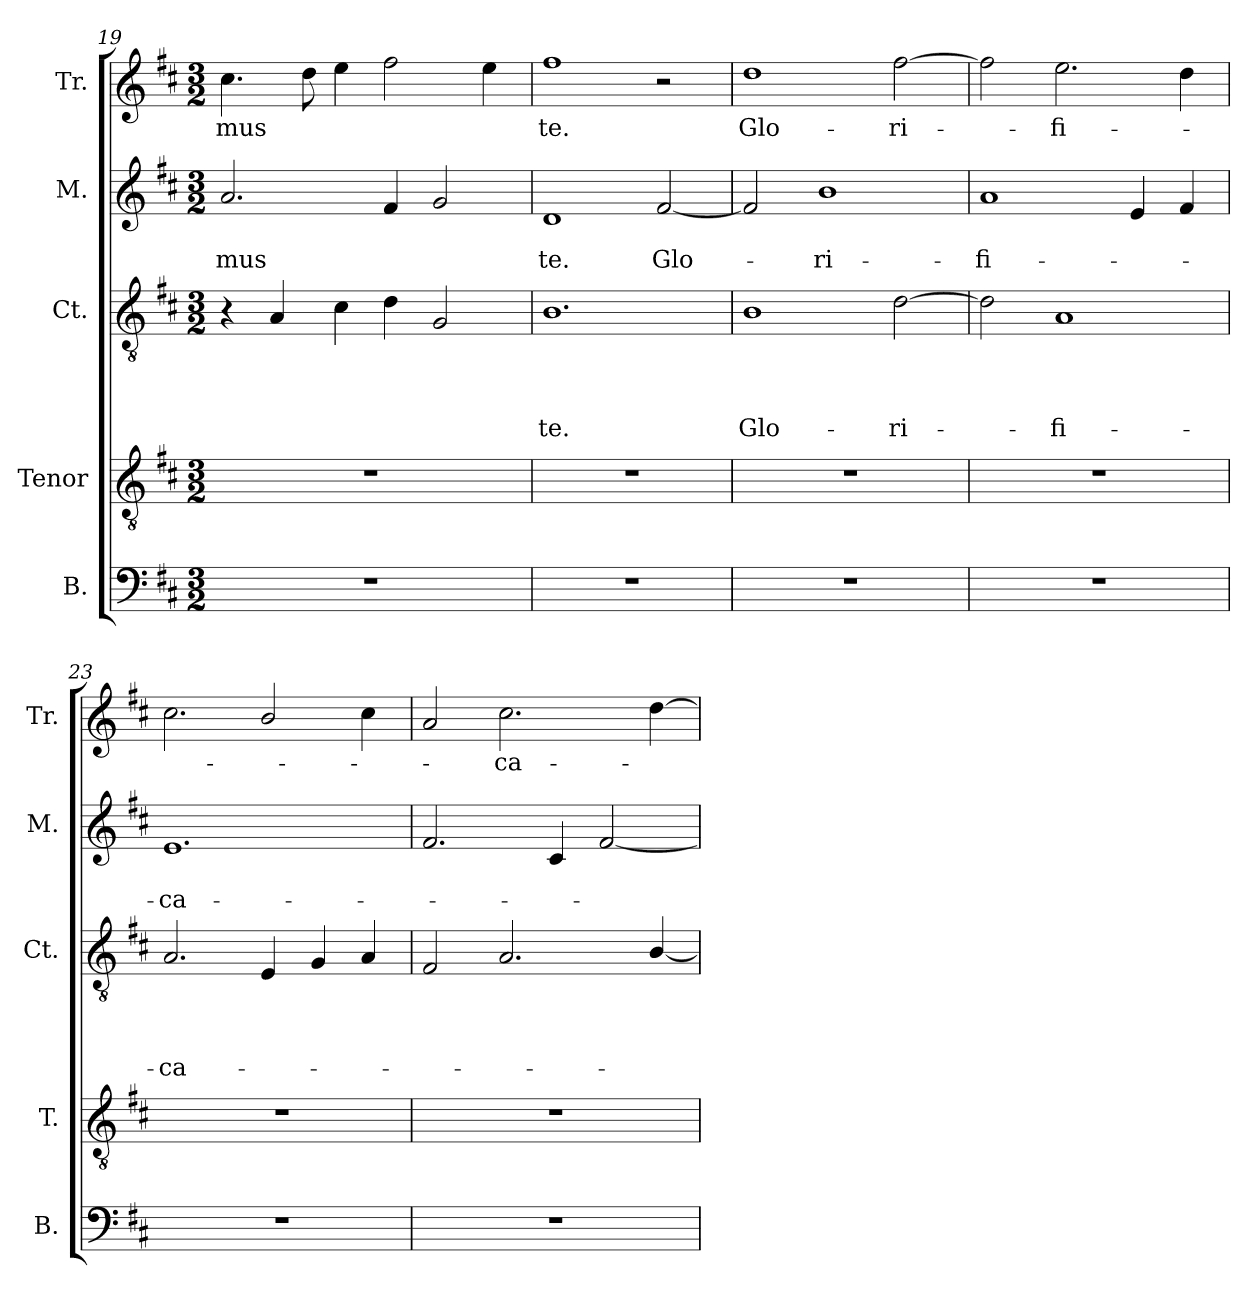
**kern	**kern	**kern	**text	**text	**text	**text	**kern	**text	**text	**kern	**text
*part5	*part4	*part3	*part3	*part3	*part3	*part3	*part2	*part2	*part2	*part1	*part1
*staff5	*staff4	*staff3	*staff3	*staff3	*staff3	*staff3	*staff2	*staff2	*staff2	*staff1	*staff1
*I"B.	*I"Tenor	*I"Ct.	*	*	*	*	*I"M.	*	*	*I"Tr.	*
*I'B.	*I'T.	*I'Ct.	*	*	*	*	*I'M.	*	*	*I'Tr.	*
*clefF4	*clefGv2	*clefGv2	*	*	*	*	*clefG2	*	*	*clefG2	*
*k[f#c#]	*k[f#c#]	*k[f#c#]	*	*	*	*	*k[f#c#]	*	*	*k[f#c#]	*
*D:	*D:	*D:	*	*	*	*	*D:	*	*	*D:	*
*M3/2	*M3/2	*M3/2	*	*	*	*	*M3/2	*	*	*M3/2	*
=19	=19	=19	=19	=19	=19	=19	=19	=19	=19	=19	=19
!	!	!	!	!	!	!	!	!	!LO:LY:b	!	!LO:LY:b
1.r	1.r	4r	.	.	.	.	2.a/	.	-mus	4.cc#\	-mus
.	.	4A/	.	.	.	.	.	.	.	.	.
.	.	.	.	.	.	.	.	.	.	8dd\	.
.	.	4c#\	.	.	.	.	.	.	.	4ee\	.
.	.	4d\	.	.	.	.	4f#/	.	.	2ff#\	.
.	.	2G/	.	.	.	.	2g/	.	.	.	.
.	.	.	.	.	.	.	.	.	.	4ee\	.
=20	=20	=20	=20	=20	=20	=20	=20	=20	=20	=20	=20
!	!	!	!	!	!	!LO:LY:b	!	!	!LO:LY:b	!	!LO:LY:b
1.r	1.r	1.B	.	.	.	te.	1d	.	te.	1ff#	te.
!	!	!	!	!	!	!	!	!	!LO:LY:b	!	!
.	.	.	.	.	.	.	[>2f#/	.	Glo-	2r	.
!!LO:PB:g=z
=21	=21	=21	=21	=21	=21	=21	=21	=21	=21	=21	=21
!	!	!	!	!	!	!LO:LY:b	!	!	!	!	!LO:LY:b
1.r	1.r	1B	.	.	.	Glo-	2f#/]	.	.	1dd	Glo-
!	!	!	!	!	!	!	!	!	!LO:LY:b	!	!
.	.	.	.	.	.	.	1b	.	-ri-	.	.
!	!	!	!	!	!	!LO:LY:b	!	!	!	!	!LO:LY:b
.	.	[>2d\	.	.	.	-ri-	.	.	.	[>2ff#\	-ri-
=22	=22	=22	=22	=22	=22	=22	=22	=22	=22	=22	=22
!	!	!	!	!	!	!	!	!	!LO:LY:b	!	!
1.r	1.r	2d\]	.	.	.	.	1a	.	-fi-	2ff#\]	.
!	!	!	!	!	!	!LO:LY:b	!	!	!	!	!LO:LY:b
.	.	1A	.	.	.	-fi-	.	.	.	2.ee\	-fi-
.	.	.	.	.	.	.	4e/	.	.	.	.
.	.	.	.	.	.	.	4f#/	.	.	4dd\	.
=23	=23	=23	=23	=23	=23	=23	=23	=23	=23	=23	=23
!	!	!	!	!	!	!LO:LY:b	!	!	!LO:LY:b	!	!
1.r	1.r	2.A/	.	.	.	-ca-	1.e	.	-ca-	2.cc#\	.
.	.	4E/	.	.	.	.	.	.	.	2b/	.
.	.	4G/	.	.	.	.	.	.	.	.	.
.	.	4A/	.	.	.	.	.	.	.	4cc#\	.
=24	=24	=24	=24	=24	=24	=24	=24	=24	=24	=24	=24
1.r	1.r	2F#/	.	.	.	.	2.f#/	.	.	2a/	.
!	!	!	!	!	!	!	!	!	!	!	!LO:LY:b
.	.	2.A/	.	.	.	.	.	.	.	2.cc#\	-ca-
.	.	.	.	.	.	.	4c#/	.	.	.	.
.	.	.	.	.	.	.	[<2f#/	.	.	.	.
.	.	[<4B/	.	.	.	.	.	.	.	[>4dd\	.
=	=	=	=	=	=	=	=	=	=	=	=
*-	*-	*-	*-	*-	*-	*-	*-	*-	*-	*-	*-
